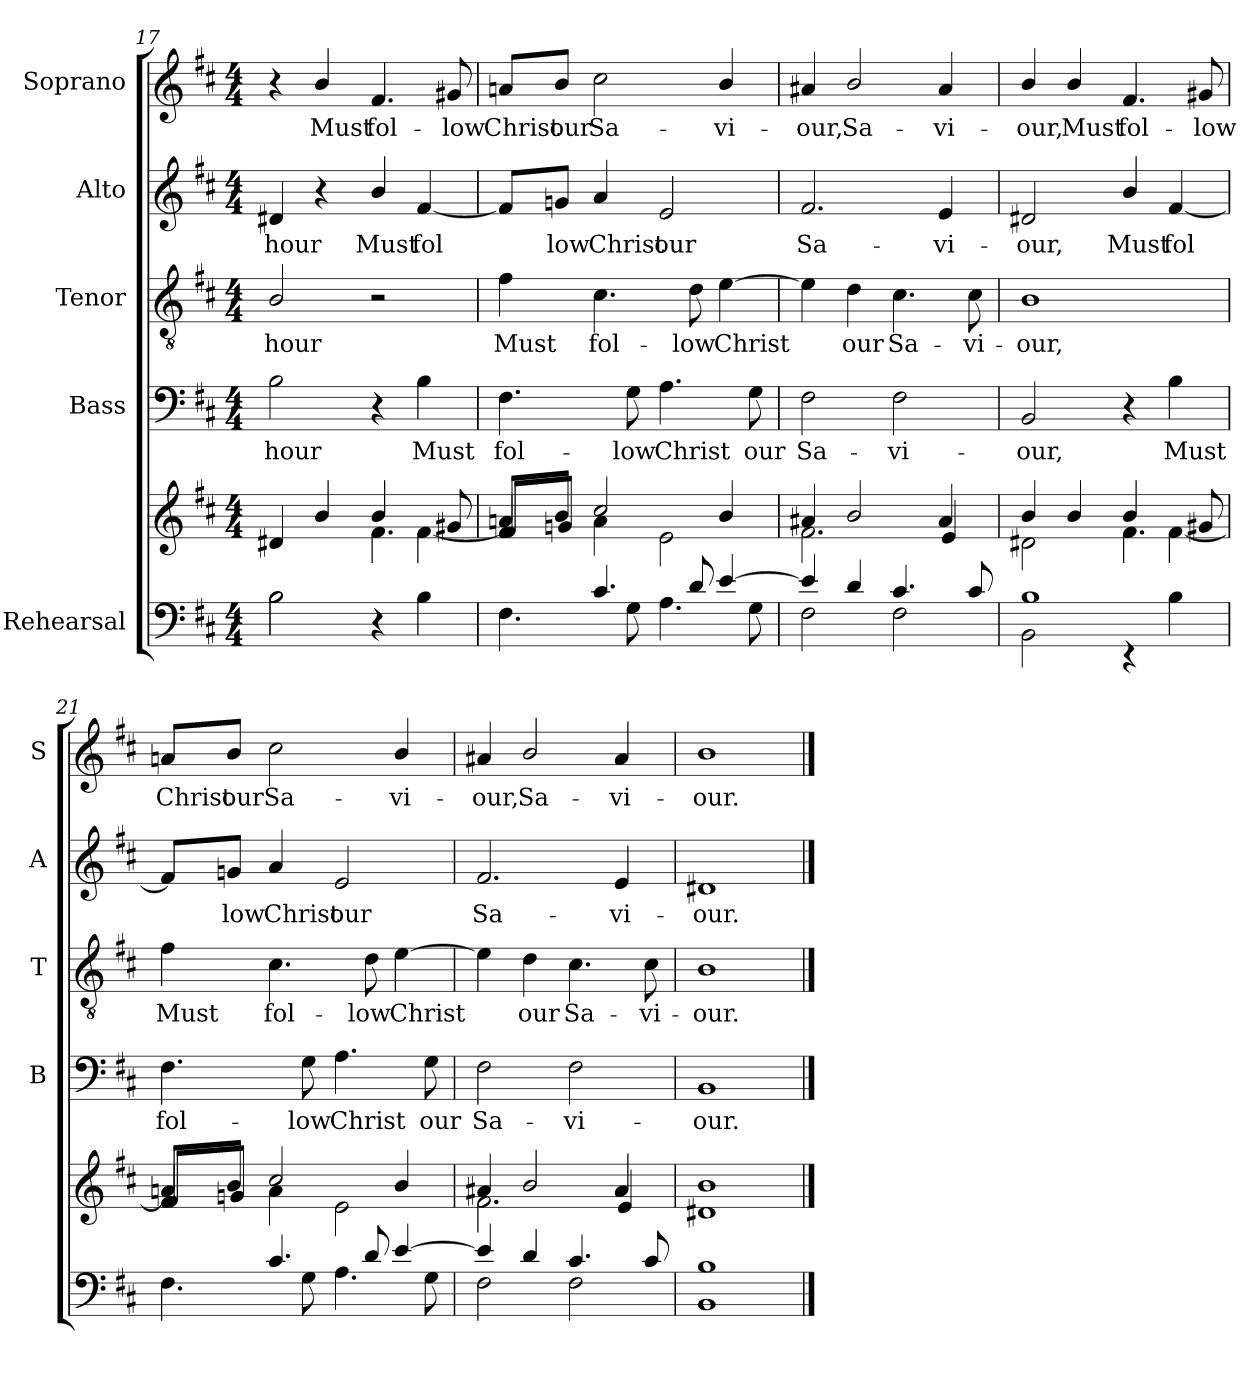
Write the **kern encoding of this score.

**kern	**kern	**kern	**text	**kern	**text	**kern	**text	**kern	**text
*part5	*part5	*part4	*part4	*part3	*part3	*part2	*part2	*part1	*part1
*staff6	*staff5	*staff4	*staff4	*staff3	*staff3	*staff2	*staff2	*staff1	*staff1
*I"Rehearsal	*	*I"Bass	*	*I"Tenor	*	*I"Alto	*	*I"Soprano	*
*	*	*I'B	*	*I'T	*	*I'A	*	*I'S	*
*clefF4	*clefG2	*clefF4	*	*clefGv2	*	*clefG2	*	*clefG2	*
*k[f#c#]	*k[f#c#]	*k[f#c#]	*	*k[f#c#]	*	*k[f#c#]	*	*k[f#c#]	*
*D:	*D:	*D:	*	*D:	*	*D:	*	*D:	*
*M4/4	*M4/4	*M4/4	*	*M4/4	*	*M4/4	*	*M4/4	*
=17	=17	=17	=17	=17	=17	=17	=17	=17	=17
*^	*^	*	*	*	*	*	*	*	*
!	!	!	!	!	!LO:LY:b	!	!LO:LY:b	!	!LO:LY:b	!	!
2B\	2B\	4ryy	4d#X/	2B\	hour	2B/	hour	4d#X/	hour	4r	.
!	!	!	!	!	!	!	!	!	!	!	!LO:LY:b
.	.	4b/	4ryy	.	.	.	.	4r	.	4b/	Must
!	!	!	!	!	!	!	!	!	!LO:LY:b	!	!LO:LY:b
2ryy	4r	4.f#\	4b/	4r	.	2r	.	4b/	Must	4.f#/	fol-
!	!	!	!	!	!LO:LY:b	!	!	!	!LO:LY:b	!	!
.	4B\	.	[<4f#\	4B\	Must	.	.	[4f#/	fol­	.	.
!	!	!	!	!	!	!	!	!	!	!	!LO:LY:b
.	.	8g#X/	.	.	.	.	.	.	.	8g#X/	-low
=18	=18	=18	=18	=18	=18	=18	=18	=18	=18	=18	=18
*	*	*	*^	*	*	*	*	*	*	*	*
!	!	!	!	!	!	!LO:LY:b	!	!LO:LY:b	!	!	!	!LO:LY:b
4ryy	4.F#\	8ani/L	8f#/L]	4f#/	4.F#\	fol-	4f#\	Must	8f#/L]	.	8ani/L	Christ
!	!	!	!	!	!	!	!	!	!	!LO:LY:b	!	!LO:LY:b
.	.	8b/J	8gni/J	.	.	.	.	.	8gni/J	low	8b/J	our
!	!	!	!	!	!	!	!	!LO:LY:b	!	!LO:LY:b	!	!LO:LY:b
4.c#/	.	2cc#/	4a\	2.ryy	.	.	4.c#\	fol-	4a/	Christ	2cc#\	Sa-
!	!	!	!	!	!	!LO:LY:b	!	!	!	!	!	!
.	8G\	.	.	.	8G\	-low	.	.	.	.	.	.
!	!	!	!	!	!	!LO:LY:b	!	!	!	!LO:LY:b	!	!
.	4.A\	.	2e\	.	4.A\	Christ	.	.	2e/	our	.	.
!	!	!	!	!	!	!	!	!LO:LY:b	!	!	!	!
8d/	.	.	.	.	.	.	8d\	-low	.	.	.	.
!	!	!	!	!	!	!	!	!LO:LY:b	!	!	!	!LO:LY:b
[>4e/	.	4b/	.	.	.	.	[4e\	Christ	.	.	4b/	-vi-
!	!	!	!	!	!	!LO:LY:b	!	!	!	!	!	!
.	8G\	.	.	.	8G\	our	.	.	.	.	.	.
*	*	*	*v	*v	*	*	*	*	*	*	*	*
!!LO:PB:g=z
=19	=19	=19	=19	=19	=19	=19	=19	=19	=19	=19	=19
!	!	!	!	!	!LO:LY:b	!	!	!	!LO:LY:b	!	!LO:LY:b
4e/]	2F#\	4a#X/	2.f#\	2F#\	Sa-	4e\]	.	2.f#/	Sa-	4a#X/	-our,
!	!	!	!	!	!	!	!LO:LY:b	!	!	!	!LO:LY:b
4d/	.	2b/	.	.	.	4d\	our	.	.	2b/	Sa-
!	!	!	!	!	!LO:LY:b	!	!LO:LY:b	!	!	!	!
4.c#/	2F#\	.	.	2F#\	-vi-	4.c#\	Sa-	.	.	.	.
!	!	!	!	!	!	!	!	!	!LO:LY:b	!	!LO:LY:b
.	.	4a#/	4e/	.	.	.	.	4e/	-vi-	4a#/	-vi-
!	!	!	!	!	!	!	!LO:LY:b	!	!	!	!
8c#/	.	.	.	.	.	8c#\	-vi-	.	.	.	.
=20	=20	=20	=20	=20	=20	=20	=20	=20	=20	=20	=20
!	!	!	!	!	!LO:LY:b	!	!LO:LY:b	!	!LO:LY:b	!	!LO:LY:b
1B	2BB\	4b/	2d#X\	2BB/	-our,	1B	-our,	2d#X/	-our,	4b/	-our,
!	!	!	!	!	!	!	!	!	!	!	!LO:LY:b
.	.	4b/	.	.	.	.	.	.	.	4b/	Must
!	!	!	!	!	!	!	!	!	!LO:LY:b	!	!LO:LY:b
.	4rEE	4.f#\	4b/	4r	.	.	.	4b/	Must	4.f#/	fol-
!	!	!	!	!	!LO:LY:b	!	!	!	!LO:LY:b	!	!
.	4B\	.	[<4f#\	4B\	Must	.	.	[4f#/	fol­	.	.
!	!	!	!	!	!	!	!	!	!	!	!LO:LY:b
.	.	8g#X/	.	.	.	.	.	.	.	8g#X/	-low
=21	=21	=21	=21	=21	=21	=21	=21	=21	=21	=21	=21
*	*	*	*^	*	*	*	*	*	*	*	*
!	!	!	!	!	!	!LO:LY:b	!	!LO:LY:b	!	!	!	!LO:LY:b
4ryy	4.F#\	8ani/L	8f#/L]	4f#/	4.F#\	fol-	4f#\	Must	8f#/L]	.	8ani/L	Christ
!	!	!	!	!	!	!	!	!	!	!LO:LY:b	!	!LO:LY:b
.	.	8b/J	8gni/J	.	.	.	.	.	8gni/J	low	8b/J	our
!	!	!	!	!	!	!	!	!LO:LY:b	!	!LO:LY:b	!	!LO:LY:b
4.c#/	.	2cc#/	4a\	2.ryy	.	.	4.c#\	fol-	4a/	Christ	2cc#\	Sa-
!	!	!	!	!	!	!LO:LY:b	!	!	!	!	!	!
.	8G\	.	.	.	8G\	-low	.	.	.	.	.	.
!	!	!	!	!	!	!LO:LY:b	!	!	!	!LO:LY:b	!	!
.	4.A\	.	2e\	.	4.A\	Christ	.	.	2e/	our	.	.
!	!	!	!	!	!	!	!	!LO:LY:b	!	!	!	!
8d/	.	.	.	.	.	.	8d\	-low	.	.	.	.
!	!	!	!	!	!	!	!	!LO:LY:b	!	!	!	!LO:LY:b
[>4e/	.	4b/	.	.	.	.	[4e\	Christ	.	.	4b/	-vi-
!	!	!	!	!	!	!LO:LY:b	!	!	!	!	!	!
.	8G\	.	.	.	8G\	our	.	.	.	.	.	.
*	*	*	*v	*v	*	*	*	*	*	*	*	*
=22	=22	=22	=22	=22	=22	=22	=22	=22	=22	=22	=22
!	!	!	!	!	!LO:LY:b	!	!	!	!LO:LY:b	!	!LO:LY:b
4e/]	2F#\	4a#X/	2.f#\	2F#\	Sa-	4e\]	.	2.f#/	Sa-	4a#X/	-our,
!	!	!	!	!	!	!	!LO:LY:b	!	!	!	!LO:LY:b
4d/	.	2b/	.	.	.	4d\	our	.	.	2b/	Sa-
!	!	!	!	!	!LO:LY:b	!	!LO:LY:b	!	!	!	!
4.c#/	2F#\	.	.	2F#\	-vi-	4.c#\	Sa-	.	.	.	.
!	!	!	!	!	!	!	!	!	!LO:LY:b	!	!LO:LY:b
.	.	4a#/	4e/	.	.	.	.	4e/	-vi-	4a#/	-vi-
!	!	!	!	!	!	!	!LO:LY:b	!	!	!	!
8c#/	.	.	.	.	.	8c#\	-vi-	.	.	.	.
=23	=23	=23	=23	=23	=23	=23	=23	=23	=23	=23	=23
!	!	!	!	!	!LO:LY:b	!	!LO:LY:b	!	!LO:LY:b	!	!LO:LY:b
1B	1BB	1b	1d#X	1BB	-our.	1B	-our.	1d#X	-our.	1b	-our.
*v	*v	*	*	*	*	*	*	*	*	*	*
*	*v	*v	*	*	*	*	*	*	*	*
==	==	==	==	==	==	==	==	==	==
*-	*-	*-	*-	*-	*-	*-	*-	*-	*-
